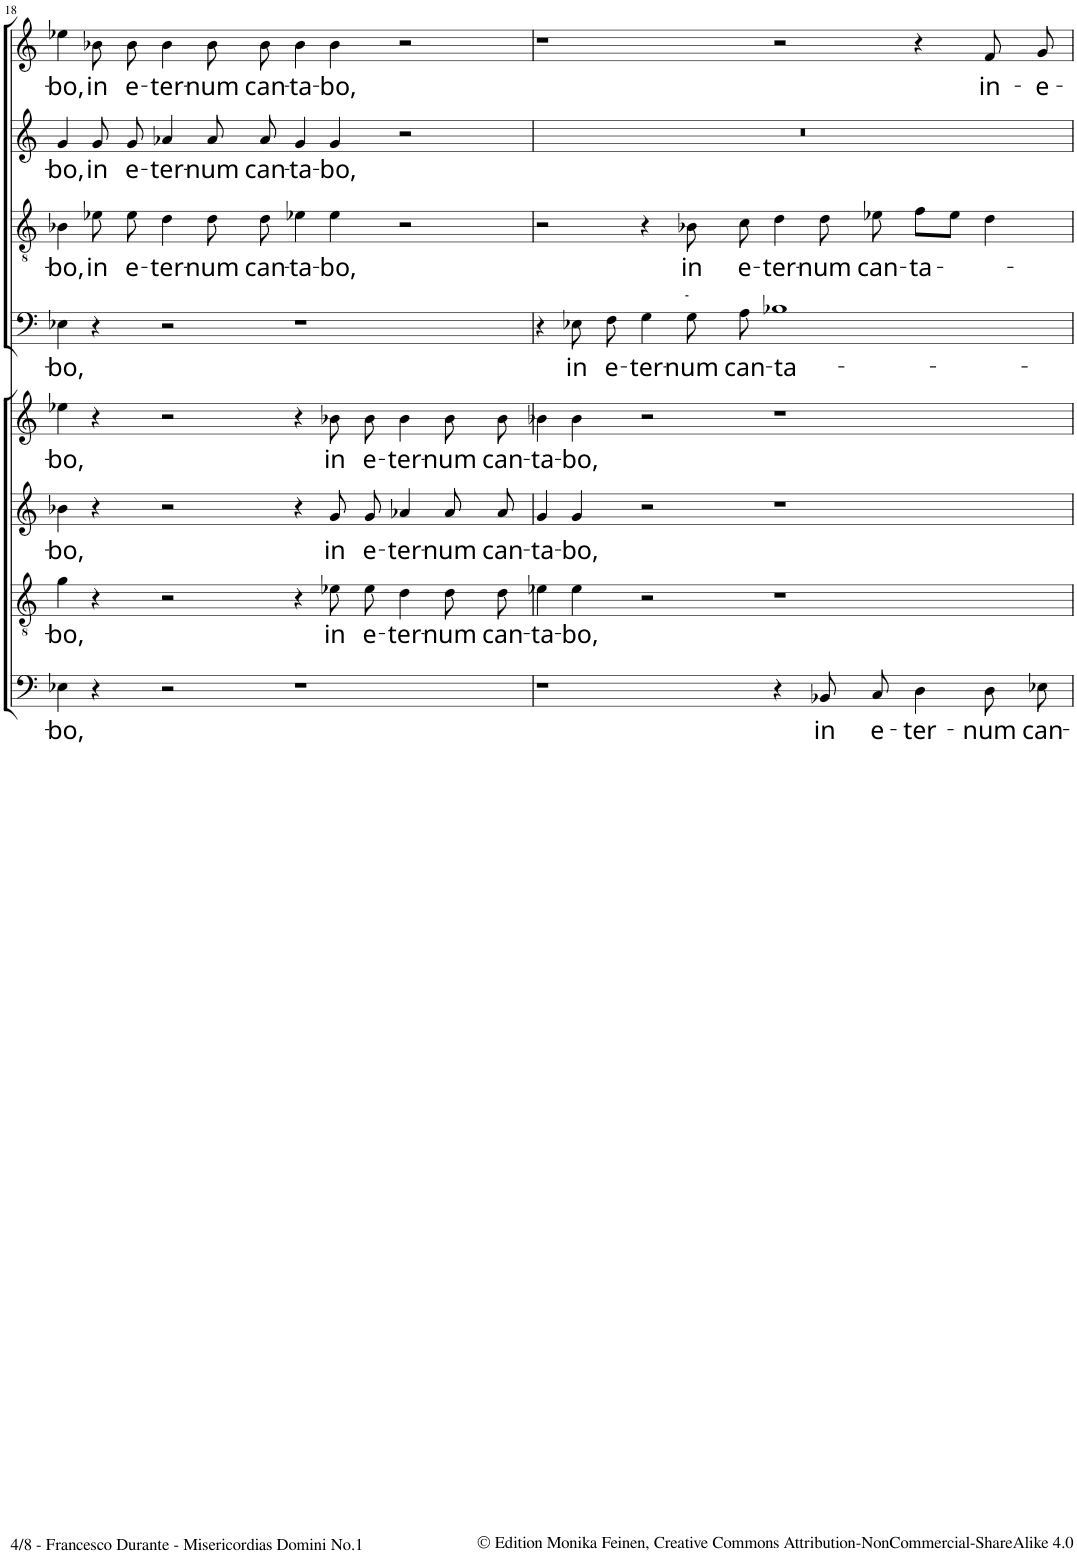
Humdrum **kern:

**kern	**text	**kern	**text	**kern	**text	**kern	**text	**kern	**text	**kern	**text	**kern	**text	**kern	**text
*part8	*part8	*part7	*part7	*part6	*part6	*part5	*part5	*part4	*part4	*part3	*part3	*part2	*part2	*part1	*part1
*staff8	*staff8	*staff7	*staff7	*staff6	*staff6	*staff5	*staff5	*staff4	*staff4	*staff3	*staff3	*staff2	*staff2	*staff1	*staff1
*I"BASSO II.	*	*I"TENORE II.	*	*I"ALTO II.	*	*I"CANTO II.	*	*I"BASSO I.	*	*I"TENORE I.	*	*I"ALTO I.	*	*I"CANTO I.	*
!!LO:PB:g=z
*clefF4	*	*clefGv2	*	*clefG2	*	*clefG2	*	*clefF4	*	*clefGv2	*	*clefG2	*	*clefG2	*
*k[]	*	*k[]	*	*k[]	*	*k[]	*	*k[]	*	*k[]	*	*k[]	*	*k[]	*
*M4/2	*	*M4/2	*	*M4/2	*	*M4/2	*	*M4/2	*	*M4/2	*	*M4/2	*	*M4/2	*
*met(c)	*	*met(c)	*	*met(c)	*	*met(c)	*	*met(c)	*	*met(c)	*	*met(c)	*	*met(c)	*
=18	=18	=18	=18	=18	=18	=18	=18	=18	=18	=18	=18	=18	=18	=18	=18
!	!LO:LY:b	!	!LO:LY:b	!	!LO:LY:b	!	!LO:LY:b	!	!LO:LY:b	!	!LO:LY:b	!	!LO:LY:b	!	!LO:LY:b
4E-X\	-bo,	4g\	bo,	4b-X\	bo,	4ee-X\	bo,	4E-X\	bo,	4B-X\	bo,	4g/	bo,	4ee-X\	bo,
!	!	!	!	!	!	!	!	!	!	!	!LO:LY:b	!	!LO:LY:b	!	!LO:LY:b
4r	.	4r	.	4r	.	4r	.	4r	.	8e-X\	in	8g/L	in	8b-X\L	in
!	!	!	!	!	!	!	!	!	!	!	!LO:LY:b	!	!LO:LY:b	!	!LO:LY:b
.	.	.	.	.	.	.	.	.	.	8e-\	e-	8g/J	e-	8b-\J	e-
!	!	!	!	!	!	!	!	!	!	!	!LO:LY:b	!	!LO:LY:b	!	!LO:LY:b
2r	.	2r	.	2r	.	2r	.	2r	.	4d\	-ter-	4a-X/	-ter-	4b-\	-ter-
!	!	!	!	!	!	!	!	!	!	!	!LO:LY:b	!	!LO:LY:b	!	!LO:LY:b
.	.	.	.	.	.	.	.	.	.	8d\	-num	8a-/L	-num	8b-\L	-num
!	!	!	!	!	!	!	!	!	!	!	!LO:LY:b	!	!LO:LY:b	!	!LO:LY:b
.	.	.	.	.	.	.	.	.	.	8d\	can-	8a-/J	can-	8b-\J	can-
!	!	!	!	!	!	!	!	!	!	!	!LO:LY:b	!	!LO:LY:b	!	!LO:LY:b
1r	.	4r	.	4r	.	4r	.	1r	.	4e-X\	-ta-	4g/	-ta-	4b-\	-ta-
!	!	!	!LO:LY:b	!	!LO:LY:b	!	!LO:LY:b	!	!	!	!LO:LY:b	!	!LO:LY:b	!	!LO:LY:b
.	.	8e-X\L	in	8g/L	in	8b-X\L	in	.	.	4e-\	-bo,	4g/	-bo,	4b-\	-bo,
!	!	!	!LO:LY:b	!	!LO:LY:b	!	!LO:LY:b	!	!	!	!	!	!	!	!
.	.	8e-\J	e-	8g/J	e-	8b-\J	e-	.	.	.	.	.	.	.	.
!	!	!	!LO:LY:b	!	!LO:LY:b	!	!LO:LY:b	!	!	!	!	!	!	!	!
.	.	4d\	-ter-	4a-X/	-ter-	4b-\	-ter-	.	.	2r	.	2r	.	2r	.
!	!	!	!LO:LY:b	!	!LO:LY:b	!	!LO:LY:b	!	!	!	!	!	!	!	!
.	.	8d\L	-num	8a-/L	-num	8b-\L	-num	.	.	.	.	.	.	.	.
!	!	!	!LO:LY:b	!	!LO:LY:b	!	!LO:LY:b	!	!	!	!	!	!	!	!
.	.	8d\J	can-	8a-/J	can-	8b-\J	can-	.	.	.	.	.	.	.	.
=19	=19	=19	=19	=19	=19	=19	=19	=19	=19	=19	=19	=19	=19	=19	=19
!	!	!	!LO:LY:b	!	!LO:LY:b	!	!LO:LY:b	!	!	!	!	!	!	!	!
1r	.	4e-X\	-ta-	4g/	-ta-	4b-X\	-ta-	4r	.	2r	.	0r	.	1r	.
!	!	!	!LO:LY:b	!	!LO:LY:b	!	!LO:LY:b	!	!LO:LY:b	!	!	!	!	!	!
.	.	4e-\	-bo,	4g/	-bo,	4b-\	-bo,	8E-X\L	in	.	.	.	.	.	.
!	!	!	!	!	!	!	!	!	!LO:LY:b	!	!	!	!	!	!
.	.	.	.	.	.	.	.	8F\J	e-	.	.	.	.	.	.
!	!	!	!	!	!	!	!	!	!LO:LY:b	!	!	!	!	!	!
.	.	2r	.	2r	.	2r	.	4G\	-ter-	4r	.	.	.	.	.
!	!	!	!	!	!	!	!	!	!LO:LY:b	!	!LO:LY:b	!	!	!	!
.	.	.	.	.	.	.	.	8G\L	-num	8B-X\	in	.	.	.	.
!	!	!	!	!	!	!	!	!	!LO:LY:b	!	!LO:LY:b	!	!	!	!
.	.	.	.	.	.	.	.	8A\J	can-	8c\	e-	.	.	.	.
!	!	!	!	!	!	!	!	!	!LO:LY:b	!	!LO:LY:b	!	!	!	!
4r	.	1r	.	1r	.	1r	.	1B-X	-ta-	4d\	-ter-	.	.	2r	.
!	!LO:LY:b	!	!	!	!	!	!	!	!	!	!LO:LY:b	!	!	!	!
8BB-X/L	in	.	.	.	.	.	.	.	.	8d\	-num	.	.	.	.
!	!LO:LY:b	!	!	!	!	!	!	!	!	!	!LO:LY:b	!	!	!	!
8C/J	e-	.	.	.	.	.	.	.	.	8e-X\	can-	.	.	.	.
!	!LO:LY:b	!	!	!	!	!	!	!	!	!	!LO:LY:b	!	!	!	!
4D\	-ter-	.	.	.	.	.	.	.	.	8f\L	-ta-	.	.	4r	.
.	.	.	.	.	.	.	.	.	.	8e-\J	.	.	.	.	.
!	!LO:LY:b	!	!	!	!	!	!	!	!	!	!	!	!	!	!LO:LY:b
8D\L	-num	.	.	.	.	.	.	.	.	4d\	.	.	.	8f/L	in-
!	!LO:LY:b	!	!	!	!	!	!	!	!	!	!	!	!	!	!LO:LY:b
8E-X\J	can-	.	.	.	.	.	.	.	.	.	.	.	.	8g/J	-e-
=	=	=	=	=	=	=	=	=	=	=	=	=	=	=	=
*-	*-	*-	*-	*-	*-	*-	*-	*-	*-	*-	*-	*-	*-	*-	*-
